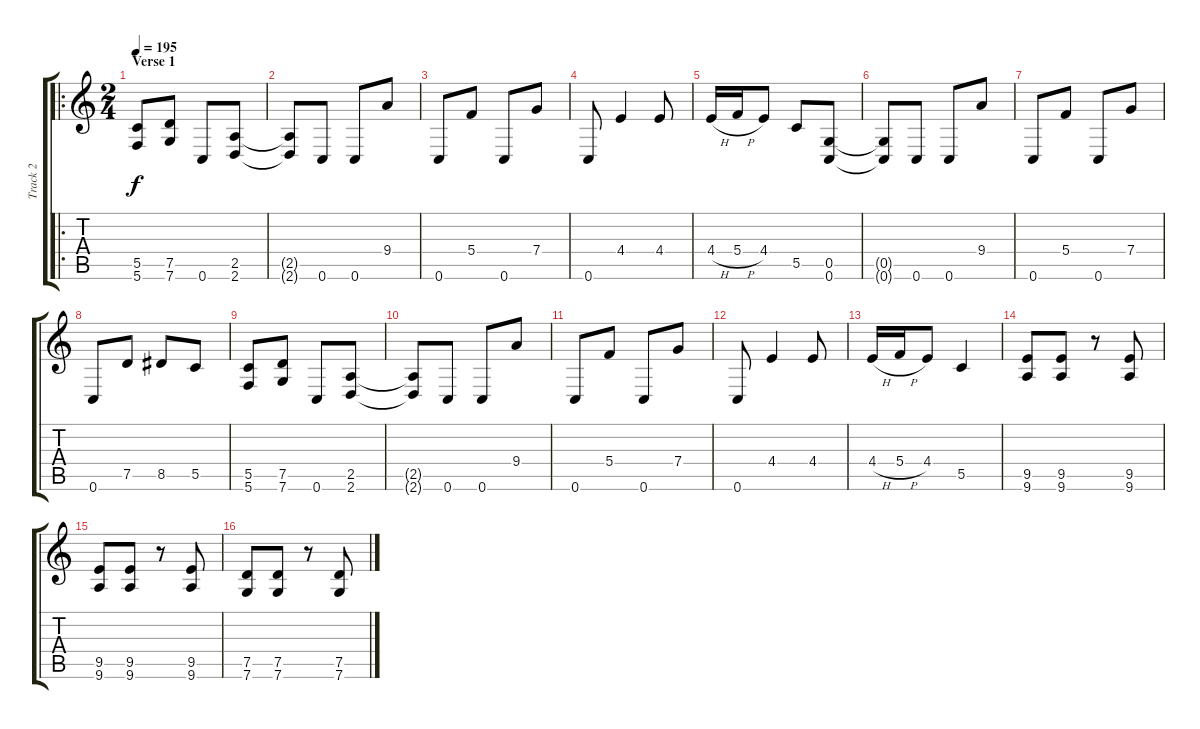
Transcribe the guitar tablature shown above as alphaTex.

\track ("Track 2" "Track 2") {instrument overdrivenguitar}
\staff {score tabs}
\tuning (D4 A3 F3 C3 G2 C2) {hide}
\ro
\ts (2 4)
\section ("" "Verse 1")
\tempo 195
\clef g2
\ks c
(5.5 5.6).8{dy f} (7.5 7.6).8 0.6.8 (2.5 2.6).8 |
(2.5{t} 2.6{t}).8 0.6.8 0.6.8 9.4.8 |
0.6.8 5.4.8 0.6.8 7.4.8 |
0.6.8 4.4.4 4.4.8 |
4.4{h}.16 5.4{h}.16 4.4.8 5.5.8 (0.5 0.6).8 |
(0.5{t} 0.6{t}).8 0.6.8 0.6.8 9.4.8 |
0.6.8 5.4.8 0.6.8 7.4.8 |
0.6.8 7.5.8 8.5.8 5.5.8 |
(5.5 5.6).8 (7.5 7.6).8 0.6.8 (2.5 2.6).8 |
(2.5{t} 2.6{t}).8 0.6.8 0.6.8 9.4.8 |
0.6.8 5.4.8 0.6.8 7.4.8 |
0.6.8 4.4.4 4.4.8 |
4.4{h}.16 5.4{h}.16 4.4.8 5.5.4 |
(9.5 9.6).8 (9.5 9.6).8 r.8 (9.5 9.6).8 |
(9.5 9.6).8 (9.5 9.6).8 r.8 (9.5 9.6).8 |
(7.5 7.6).8 (7.5 7.6).8 r.8 (7.5 7.6).8
